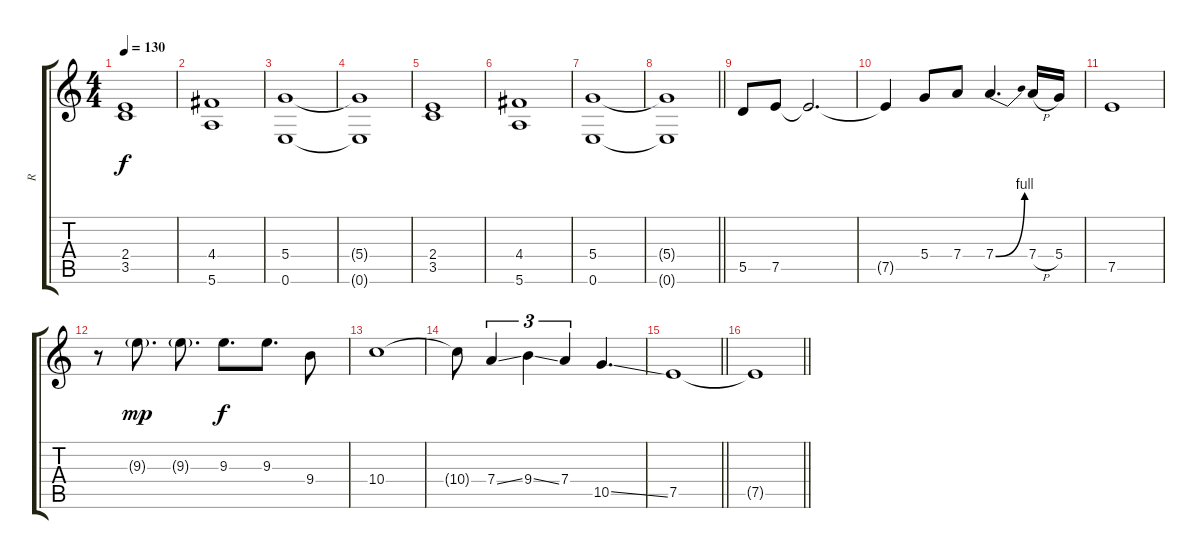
\track ("R" "R") {instrument distortionguitar}
\staff {score tabs}
\tuning (E4 B3 G3 D3 A2 E2) {hide}
\ts (4 4)
\tempo 130
\clef g2
\ks c
(2.4 3.5).1{dy f instrument electricguitarjazz} |
(4.4 5.6).1 |
(5.4 0.6).1 |
(5.4{t} 0.6{t}).1 |
(2.4 3.5).1 |
(4.4 5.6).1 |
(5.4 0.6).1 |
\barLineRight lightlight
(5.4{t} 0.6{t}).1 |
5.5.8 7.5.8 7.5{t}.2{d} |
7.5{t}.4 5.4.8 7.4.8 7.4{be (bend 0 0 60 4)}.4{d} 7.4{h}.16 5.4.16 |
7.5.1 |
r.8 9.3{g}.8{d dy mp} 9.3{g}.8{d} 9.3.8{d dy f} 9.3.8{d} 9.4.8 |
10.4.1 |
10.4{t}.8 7.4{ss}.4{tu (3 2)} 9.4{ss}.4{tu (3 2)} 7.4.4{tu (3 2)} 10.5{ss}.4{d} |
\barLineRight lightlight
7.5.1 |
\barLineRight lightlight
7.5{t}.1
